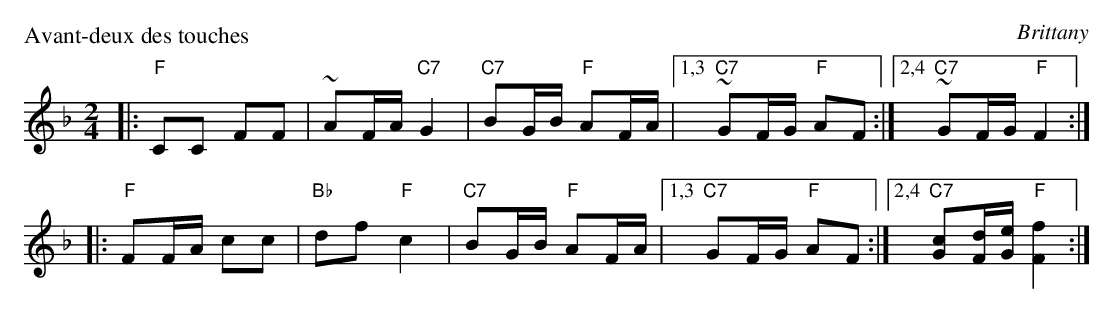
X:1
P: Avant-deux des touches
O: Brittany
M: 2/4
L: 1/16
K: F
|: "F"C2C2 F2F2 | ~A2FA "C7"G4 | "C7"B2GB "F"A2FA |1,3 "C7"~G2FG "F"A2F2 :|2,4 "C7"~G2FG "F"F4 :|
|: "F"F2FA c2c2 | "Bb"d2f2 "F"c4 | "C7"B2GB "F"A2FA |1,3 "C7"G2FG "F"A2F2 :|2,4 "C7"[c2G2][dF][eG] "F"[f4F4] :|
